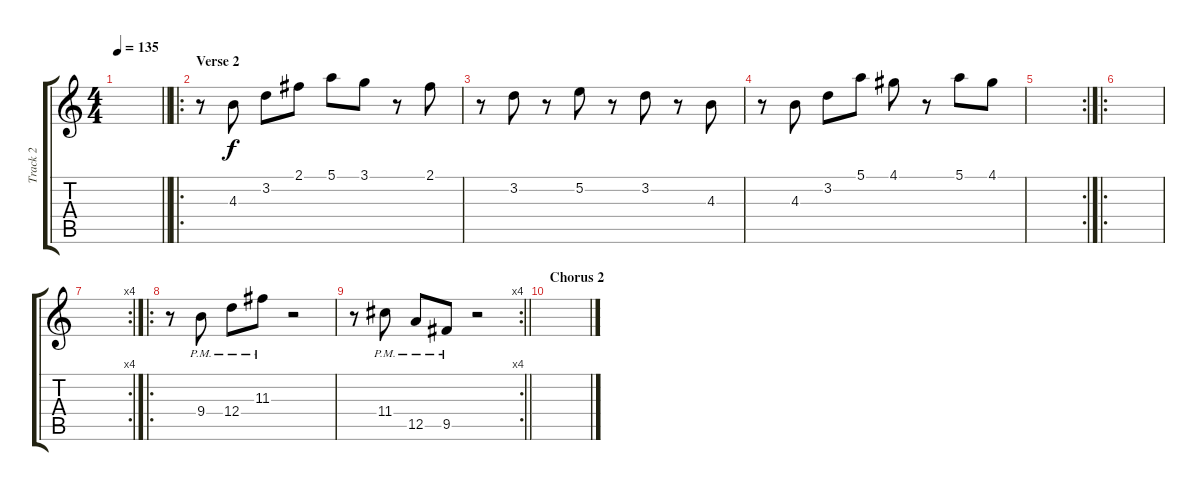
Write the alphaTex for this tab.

\track ("Track 2" "Track 2") {instrument distortionguitar}
\staff {score tabs}
\tuning (E4 B3 G3 D3 A2 E2) {hide}
\ts (4 4)
\tempo 135
\clef g2
\barLineRight lightlight
\ks c
|
\ro
\section ("" "Verse 2")
r.8 4.3.8 3.2.8 2.1.8 5.1.8 3.1.8 r.8 2.1.8 |
r.8 3.2.8 r.8 5.2.8 r.8 3.2.8 r.8 4.3.8 |
r.8 4.3.8 3.2.8 5.1.8 4.1.8 r.8 5.1.8 4.1.8 |
\rc 2
|
\ro
|
\rc 4
|
\ro
r.8 9.4{pm}.8 12.4{pm}.8 11.3{pm}.8 r.2 |
\rc 4
\barLineRight lightlight
r.8 11.4{pm}.8 12.5{pm}.8 9.5{pm}.8 r.2 |
\section ("" "Chorus 2")
